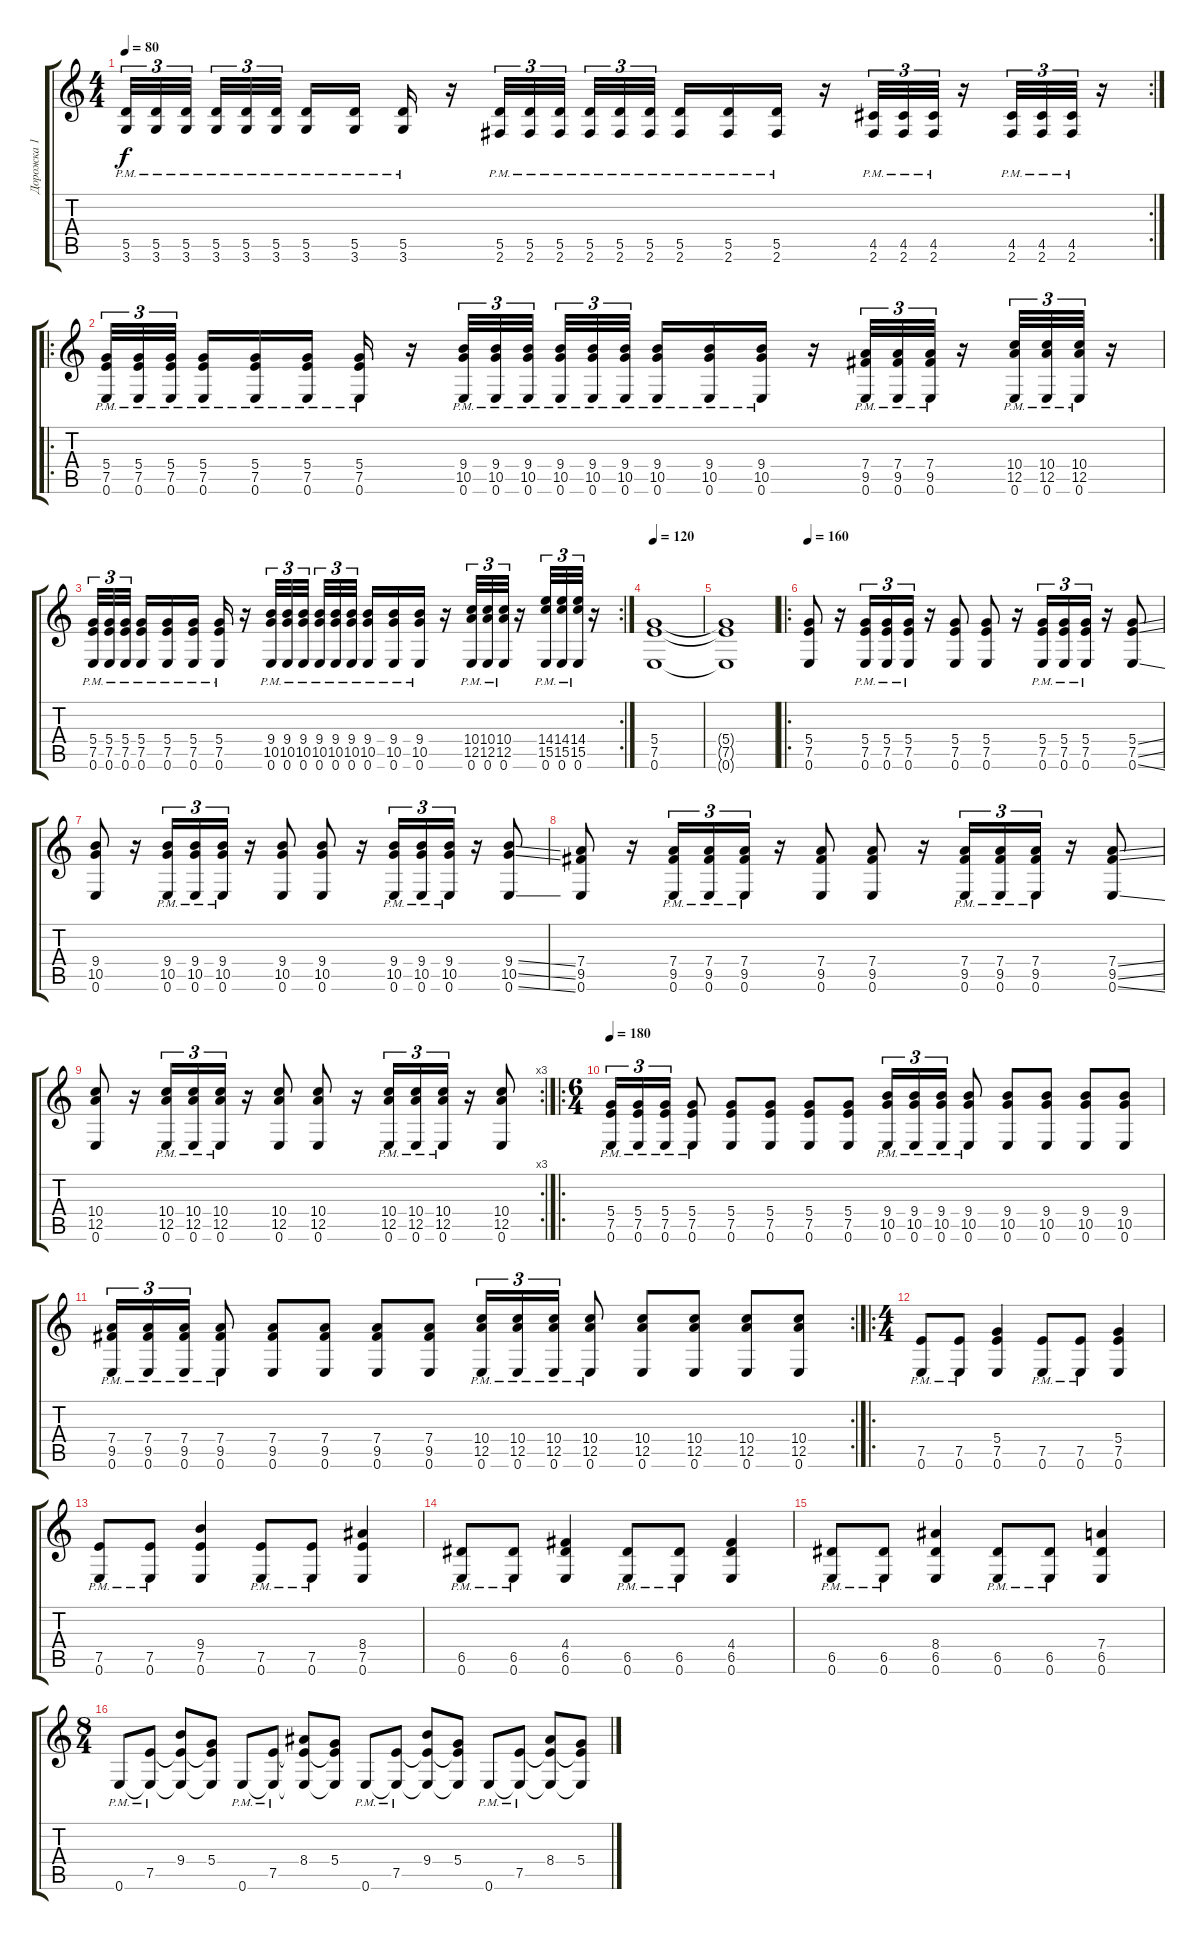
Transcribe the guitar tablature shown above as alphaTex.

\track ("Дорожка 1" "Дорожка 1") {instrument distortionguitar}
\staff {score tabs}
\tuning (E4 B3 G3 D3 A2 E2) {hide}
\rc 2
\ts (4 4)
\tempo 80
\clef g2
\ks c
(5.5{pm} 3.6{pm}).32{tu (3 2) dy f} (5.5{pm} 3.6{pm}).32{tu (3 2)} (5.5{pm} 3.6{pm}).32{tu (3 2) beam splitsecondary} (5.5{pm} 3.6{pm}).32{tu (3 2)} (5.5{pm} 3.6{pm}).32{tu (3 2)} (5.5{pm} 3.6{pm}).32{tu (3 2) beam splitsecondary} (5.5{pm} 3.6{pm}).16 (5.5{pm} 3.6{pm}).16 (5.5{pm} 3.6{pm}).16 r.16 (5.5{pm} 2.6{pm}).32{tu (3 2)} (5.5{pm} 2.6{pm}).32{tu (3 2)} (5.5{pm} 2.6{pm}).32{tu (3 2) beam splitsecondary} (5.5{pm} 2.6{pm}).32{tu (3 2)} (5.5{pm} 2.6{pm}).32{tu (3 2)} (5.5{pm} 2.6{pm}).32{tu (3 2)} (5.5{pm} 2.6{pm}).16 (5.5{pm} 2.6{pm}).16 (5.5{pm} 2.6{pm}).16 r.16 (4.5{pm} 2.6{pm}).32{tu (3 2)} (4.5{pm} 2.6{pm}).32{tu (3 2)} (4.5{pm} 2.6{pm}).32{tu (3 2)} r.16 (4.5{pm} 2.6{pm}).32{tu (3 2)} (4.5{pm} 2.6{pm}).32{tu (3 2)} (4.5{pm} 2.6{pm}).32{tu (3 2)} r.16 |
\ro
(5.4 7.5{pm} 0.6{pm}).32{tu (3 2)} (5.4 7.5{pm} 0.6{pm}).32{tu (3 2)} (5.4 7.5{pm} 0.6{pm}).32{tu (3 2) beam splitsecondary} (5.4 7.5{pm} 0.6{pm}).16 (5.4 7.5{pm} 0.6{pm}).16 (5.4 7.5{pm} 0.6{pm}).16 (5.4 7.5{pm} 0.6{pm}).16 r.16 (9.4 10.5{pm} 0.6{pm}).32{tu (3 2)} (9.4 10.5{pm} 0.6{pm}).32{tu (3 2)} (9.4 10.5{pm} 0.6{pm}).32{tu (3 2) beam splitsecondary} (9.4 10.5{pm} 0.6{pm}).32{tu (3 2)} (9.4 10.5{pm} 0.6{pm}).32{tu (3 2)} (9.4 10.5{pm} 0.6{pm}).32{tu (3 2)} (9.4 10.5{pm} 0.6{pm}).16 (9.4 10.5{pm} 0.6{pm}).16 (9.4 10.5{pm} 0.6{pm}).16 r.16 (7.4 9.5{pm} 0.6{pm}).32{tu (3 2)} (7.4 9.5{pm} 0.6{pm}).32{tu (3 2)} (7.4 9.5{pm} 0.6{pm}).32{tu (3 2)} r.16 (10.4 12.5{pm} 0.6{pm}).32{tu (3 2)} (10.4 12.5{pm} 0.6{pm}).32{tu (3 2)} (10.4 12.5{pm} 0.6{pm}).32{tu (3 2)} r.16 |
\rc 2
(5.4 7.5{pm} 0.6{pm}).32{tu (3 2)} (5.4 7.5{pm} 0.6{pm}).32{tu (3 2)} (5.4 7.5{pm} 0.6{pm}).32{tu (3 2) beam splitsecondary} (5.4 7.5{pm} 0.6{pm}).16 (5.4 7.5{pm} 0.6{pm}).16 (5.4 7.5{pm} 0.6{pm}).16 (5.4 7.5{pm} 0.6{pm}).16 r.16 (9.4 10.5{pm} 0.6{pm}).32{tu (3 2)} (9.4 10.5{pm} 0.6{pm}).32{tu (3 2)} (9.4 10.5{pm} 0.6{pm}).32{tu (3 2) beam splitsecondary} (9.4 10.5{pm} 0.6{pm}).32{tu (3 2)} (9.4 10.5{pm} 0.6{pm}).32{tu (3 2)} (9.4 10.5{pm} 0.6{pm}).32{tu (3 2)} (9.4 10.5{pm} 0.6{pm}).16 (9.4 10.5{pm} 0.6{pm}).16 (9.4 10.5{pm} 0.6{pm}).16 r.16 (10.4 12.5{pm} 0.6{pm}).32{tu (3 2)} (10.4 12.5{pm} 0.6{pm}).32{tu (3 2)} (10.4 12.5{pm} 0.6{pm}).32{tu (3 2)} r.16 (14.4 15.5{pm} 0.6{pm}).32{tu (3 2)} (14.4 15.5{pm} 0.6{pm}).32{tu (3 2)} (14.4 15.5{pm} 0.6{pm}).32{tu (3 2)} r.16 |
\tempo 120
(5.4 7.5 0.6).1 |
(5.4{t} 7.5{t} 0.6{t}).1 |
\ro
\tempo 160
(5.4 7.5 0.6).8 r.16 (5.4{pm} 7.5{pm} 0.6{pm}).16{tu (3 2)} (5.4{pm} 7.5{pm} 0.6{pm}).16{tu (3 2)} (5.4{pm} 7.5{pm} 0.6{pm}).16{tu (3 2)} r.16 (5.4 7.5 0.6).8 (5.4 7.5 0.6).8 r.16 (5.4{pm} 7.5{pm} 0.6{pm}).16{tu (3 2)} (5.4{pm} 7.5{pm} 0.6{pm}).16{tu (3 2)} (5.4{pm} 7.5{pm} 0.6{pm}).16{tu (3 2)} r.16 (5.4{ss} 7.5{ss} 0.6{ss}).8 |
(9.4 10.5 0.6).8 r.16 (9.4{pm} 10.5{pm} 0.6{pm}).16{tu (3 2)} (9.4{pm} 10.5{pm} 0.6{pm}).16{tu (3 2)} (9.4{pm} 10.5{pm} 0.6{pm}).16{tu (3 2)} r.16 (9.4 10.5 0.6).8 (9.4 10.5 0.6).8 r.16 (9.4{pm} 10.5{pm} 0.6{pm}).16{tu (3 2)} (9.4{pm} 10.5{pm} 0.6{pm}).16{tu (3 2)} (9.4{pm} 10.5{pm} 0.6{pm}).16{tu (3 2)} r.16 (9.4{ss} 10.5{ss} 0.6{ss}).8 |
(7.4 9.5 0.6).8 r.16 (7.4{pm} 9.5{pm} 0.6{pm}).16{tu (3 2)} (7.4{pm} 9.5{pm} 0.6{pm}).16{tu (3 2)} (7.4{pm} 9.5{pm} 0.6{pm}).16{tu (3 2)} r.16 (7.4 9.5 0.6).8 (7.4 9.5 0.6).8 r.16 (7.4{pm} 9.5{pm} 0.6{pm}).16{tu (3 2)} (7.4{pm} 9.5{pm} 0.6{pm}).16{tu (3 2)} (7.4{pm} 9.5{pm} 0.6{pm}).16{tu (3 2)} r.16 (7.4{ss} 9.5{ss} 0.6{ss}).8 |
\rc 3
(10.4 12.5 0.6).8 r.16 (10.4{pm} 12.5{pm} 0.6{pm}).16{tu (3 2)} (10.4{pm} 12.5{pm} 0.6{pm}).16{tu (3 2)} (10.4{pm} 12.5{pm} 0.6{pm}).16{tu (3 2)} r.16 (10.4 12.5 0.6).8 (10.4 12.5 0.6).8 r.16 (10.4{pm} 12.5{pm} 0.6{pm}).16{tu (3 2)} (10.4{pm} 12.5{pm} 0.6{pm}).16{tu (3 2)} (10.4{pm} 12.5{pm} 0.6{pm}).16{tu (3 2)} r.16 (10.4 12.5 0.6).8 |
\ro
\ts (6 4)
\tempo 180
(5.4{pm} 7.5{pm} 0.6{pm}).16{tu (3 2)} (5.4{pm} 7.5{pm} 0.6{pm}).16{tu (3 2)} (5.4{pm} 7.5{pm} 0.6{pm}).16{tu (3 2)} (5.4{pm} 7.5{pm} 0.6{pm}).8 (5.4 7.5 0.6).8 (5.4 7.5 0.6).8 (5.4 7.5 0.6).8 (5.4 7.5 0.6).8 (9.4{pm} 10.5{pm} 0.6{pm}).16{tu (3 2)} (9.4{pm} 10.5{pm} 0.6{pm}).16{tu (3 2)} (9.4{pm} 10.5{pm} 0.6{pm}).16{tu (3 2)} (9.4{pm} 10.5{pm} 0.6{pm}).8 (9.4 10.5 0.6).8 (9.4 10.5 0.6).8 (9.4 10.5 0.6).8 (9.4 10.5 0.6).8 |
\rc 2
(7.4{pm} 9.5{pm} 0.6{pm}).16{tu (3 2)} (7.4{pm} 9.5{pm} 0.6{pm}).16{tu (3 2)} (7.4{pm} 9.5{pm} 0.6{pm}).16{tu (3 2)} (7.4{pm} 9.5{pm} 0.6{pm}).8 (7.4 9.5 0.6).8 (7.4 9.5 0.6).8 (7.4 9.5 0.6).8 (7.4 9.5 0.6).8 (10.4{pm} 12.5{pm} 0.6{pm}).16{tu (3 2)} (10.4{pm} 12.5{pm} 0.6{pm}).16{tu (3 2)} (10.4{pm} 12.5{pm} 0.6{pm}).16{tu (3 2)} (10.4{pm} 12.5{pm} 0.6{pm}).8 (10.4 12.5 0.6).8 (10.4 12.5 0.6).8 (10.4 12.5 0.6).8 (10.4 12.5 0.6).8 |
\ro
\ts (4 4)
(7.5{pm} 0.6{pm}).8 (7.5{pm} 0.6{pm}).8 (5.4 7.5 0.6).4 (7.5{pm} 0.6{pm}).8 (7.5{pm} 0.6{pm}).8 (5.4 7.5 0.6).4 |
(7.5{pm} 0.6{pm}).8 (7.5{pm} 0.6{pm}).8 (9.4 7.5 0.6).4 (7.5{pm} 0.6{pm}).8 (7.5{pm} 0.6{pm}).8 (8.4 7.5 0.6).4 |
(6.5{pm} 0.6{pm}).8 (6.5{pm} 0.6{pm}).8 (4.4 6.5 0.6).4 (6.5{pm} 0.6{pm}).8 (6.5{pm} 0.6{pm}).8 (4.4 6.5 0.6).4 |
(6.5{pm} 0.6{pm}).8 (6.5{pm} 0.6{pm}).8 (8.4 6.5 0.6).4 (6.5{pm} 0.6{pm}).8 (6.5{pm} 0.6{pm}).8 (7.4 6.5 0.6).4 |
\ts (8 4)
0.6{pm}.8 (7.5{pm} 0.6{t}).8 (9.4 7.5{t} 0.6{t}).8 (5.4 7.5{t} 0.6{t}).8 0.6{pm}.8 (7.5{pm} 0.6{t}).8 (8.4 7.5{t} 0.6{t}).8 (5.4 7.5{t} 0.6{t}).8 0.6{pm}.8 (7.5{pm} 0.6{t}).8 (9.4 7.5{t} 0.6{t}).8 (5.4 7.5{t} 0.6{t}).8 0.6{pm}.8 (7.5{pm} 0.6{t}).8 (8.4 7.5{t} 0.6{t}).8 (5.4 7.5{t} 0.6{t}).8
